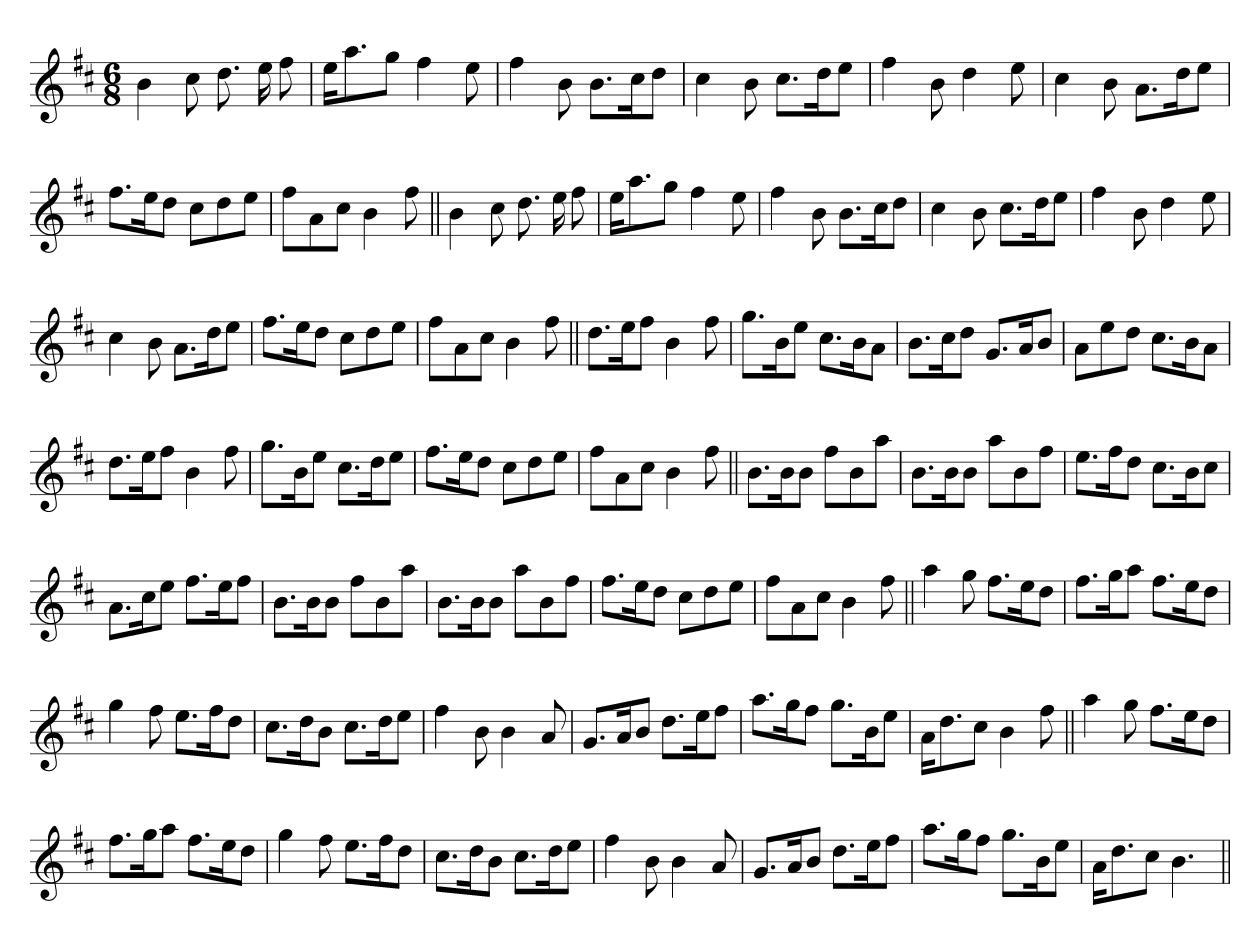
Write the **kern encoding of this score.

**kern
*part1
*staff1
*clefG2
*k[f#c#]
*b:
*M6/8
=1
4b
8cc#
8.dd
16ee
8ff#
=
16eeKL
8.aa
8ggJ
4ff#
8ee
=
4ff#
8b
8.bL
16cc#K
8ddJ
=
4cc#
8b
8.cc#L
16ddK
8eeJ
=
4ff#
8b
4dd
8ee
=
4cc#
8b
8.aL
16ddK
8eeJ
=
8.ff#L
16eeK
8ddJ
8cc#L
8dd
8eeJ
=
8ff#L
8a
8cc#J
4b
8ff#
=||
4b
8cc#
8.dd
16ee
8ff#
=
16eeKL
8.aa
8ggJ
4ff#
8ee
=
4ff#
8b
8.bL
16cc#K
8ddJ
=
4cc#
8b
8.cc#L
16ddK
8eeJ
=
4ff#
8b
4dd
8ee
=
4cc#
8b
8.aL
16ddK
8eeJ
=
8.ff#L
16eeK
8ddJ
8cc#L
8dd
8eeJ
=
8ff#L
8a
8cc#J
4b
8ff#
=||
8.ddL
16eeK
8ff#J
4b
8ff#
=
8.ggL
16bK
8eeJ
8.cc#L
16bK
8aJ
=
8.bL
16cc#K
8ddJ
8.gL
16aK
8bJ
=
8aL
8ee
8ddJ
8.cc#L
16bK
8aJ
=
8.ddL
16eeK
8ff#J
4b
8ff#
=
8.ggL
16bK
8eeJ
8.cc#L
16ddK
8eeJ
=
8.ff#L
16eeK
8ddJ
8cc#L
8dd
8eeJ
=
8ff#L
8a
8cc#J
4b
8ff#
=||
8.bL
16bK
8bJ
8ff#L
8b
8aaJ
=
8.bL
16bK
8bJ
8aaL
8b
8ff#J
=
8.eeL
16ff#K
8ddJ
8.cc#L
16bK
8cc#J
=
8.aL
16cc#K
8eeJ
8.ff#L
16eeK
8ff#J
=
8.bL
16bK
8bJ
8ff#L
8b
8aaJ
=
8.bL
16bK
8bJ
8aaL
8b
8ff#J
=
8.ff#L
16eeK
8ddJ
8cc#L
8dd
8eeJ
=
8ff#L
8a
8cc#J
4b
8ff#
=||
4aa
8gg
8.ff#L
16eeK
8ddJ
=
8.ff#L
16ggK
8aaJ
8.ff#L
16eeK
8ddJ
=
4gg
8ff#
8.eeL
16ff#K
8ddJ
=
8.cc#L
16ddK
8bJ
8.cc#L
16ddK
8eeJ
=
4ff#
8b
4b
8a
=
8.gL
16aK
8bJ
8.ddL
16eeK
8ff#J
=
8.aaL
16ggK
8ff#J
8.ggL
16bK
8eeJ
=
16aKL
8.dd
8cc#J
4b
8ff#
=||
4aa
8gg
8.ff#L
16eeK
8ddJ
=
8.ff#L
16ggK
8aaJ
8.ff#L
16eeK
8ddJ
=
4gg
8ff#
8.eeL
16ff#K
8ddJ
=
8.cc#L
16ddK
8bJ
8.cc#L
16ddK
8eeJ
=
4ff#
8b
4b
8a
=
8.gL
16aK
8bJ
8.ddL
16eeK
8ff#J
=
8.aaL
16ggK
8ff#J
8.ggL
16bK
8eeJ
=
16aKL
8.dd
8cc#J
4.b
=||
*-
